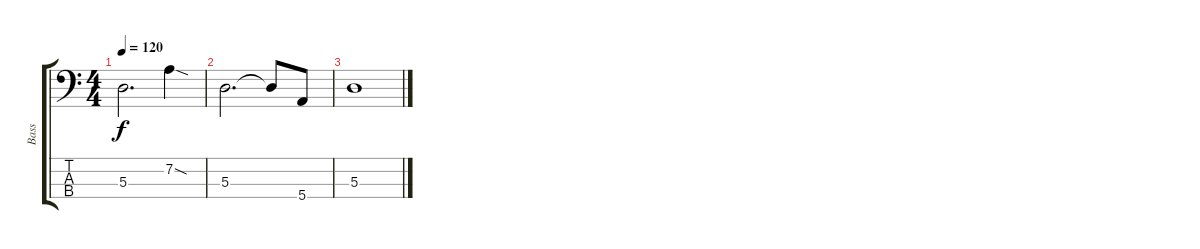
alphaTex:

\track ("Bass" "Bass") {instrument electricbassfinger}
\staff {score tabs}
\tuning (G2 D2 A1 E1) {hide}
\ts (4 4)
\tempo 120
\clef f4
\ks c
5.3.2{d dy f} 7.2{sod}.4 |
5.3.2{d} 5.3{t}.8 5.4.8 |
5.3.1
